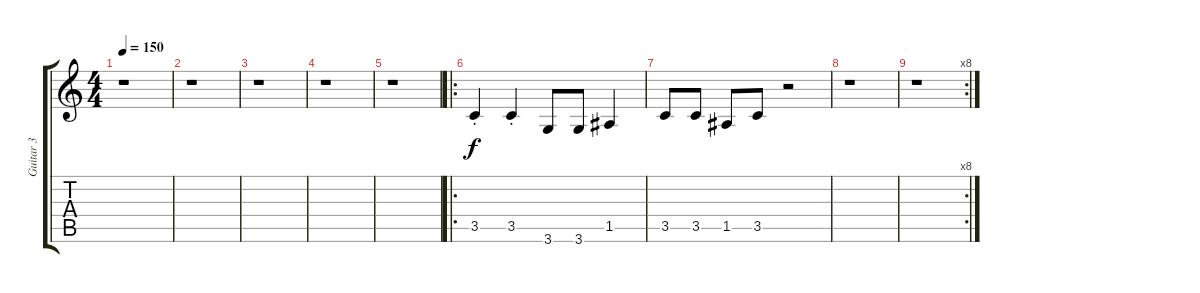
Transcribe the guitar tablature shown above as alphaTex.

\track ("Guitar 3" "Guitar 3") {instrument distortionguitar}
\staff {score tabs}
\tuning (E4 B3 G3 D3 A2 E2) {hide}
\ts (4 4)
\tempo 150
\clef g2
\ks c
r.1{dy f} |
r.1 |
r.1 |
r.1 |
r.1 |
\ro
3.5{st}.4 3.5{st}.4 3.6.8 3.6.8 1.5.4 |
3.5.8 3.5.8 1.5.8 3.5.8 r.2 |
r.1 |
\rc 8
r.1
